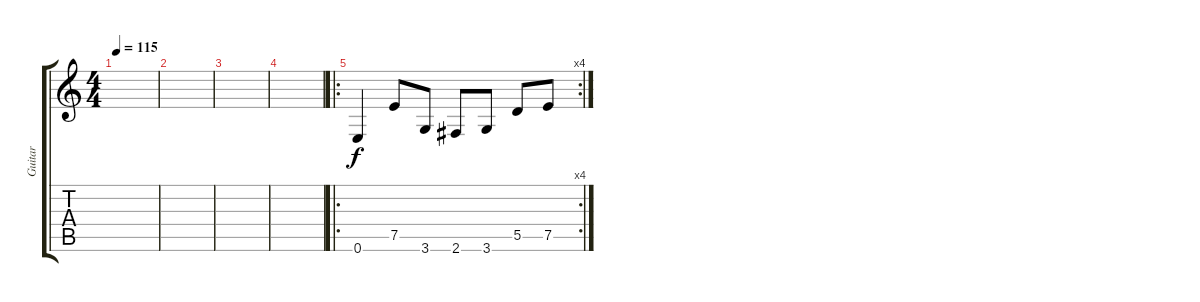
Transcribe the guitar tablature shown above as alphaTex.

\track ("Guitar" "Guitar") {instrument distortionguitar}
\staff {score tabs}
\tuning (E4 B3 G3 D3 A2 E2) {hide}
\ts (4 4)
\tempo 115
\clef g2
\ks c
|
|
|
|
\ro
\rc 4
0.6.4 7.5.8 3.6.8 2.6.8 3.6.8 5.5.8 7.5.8
